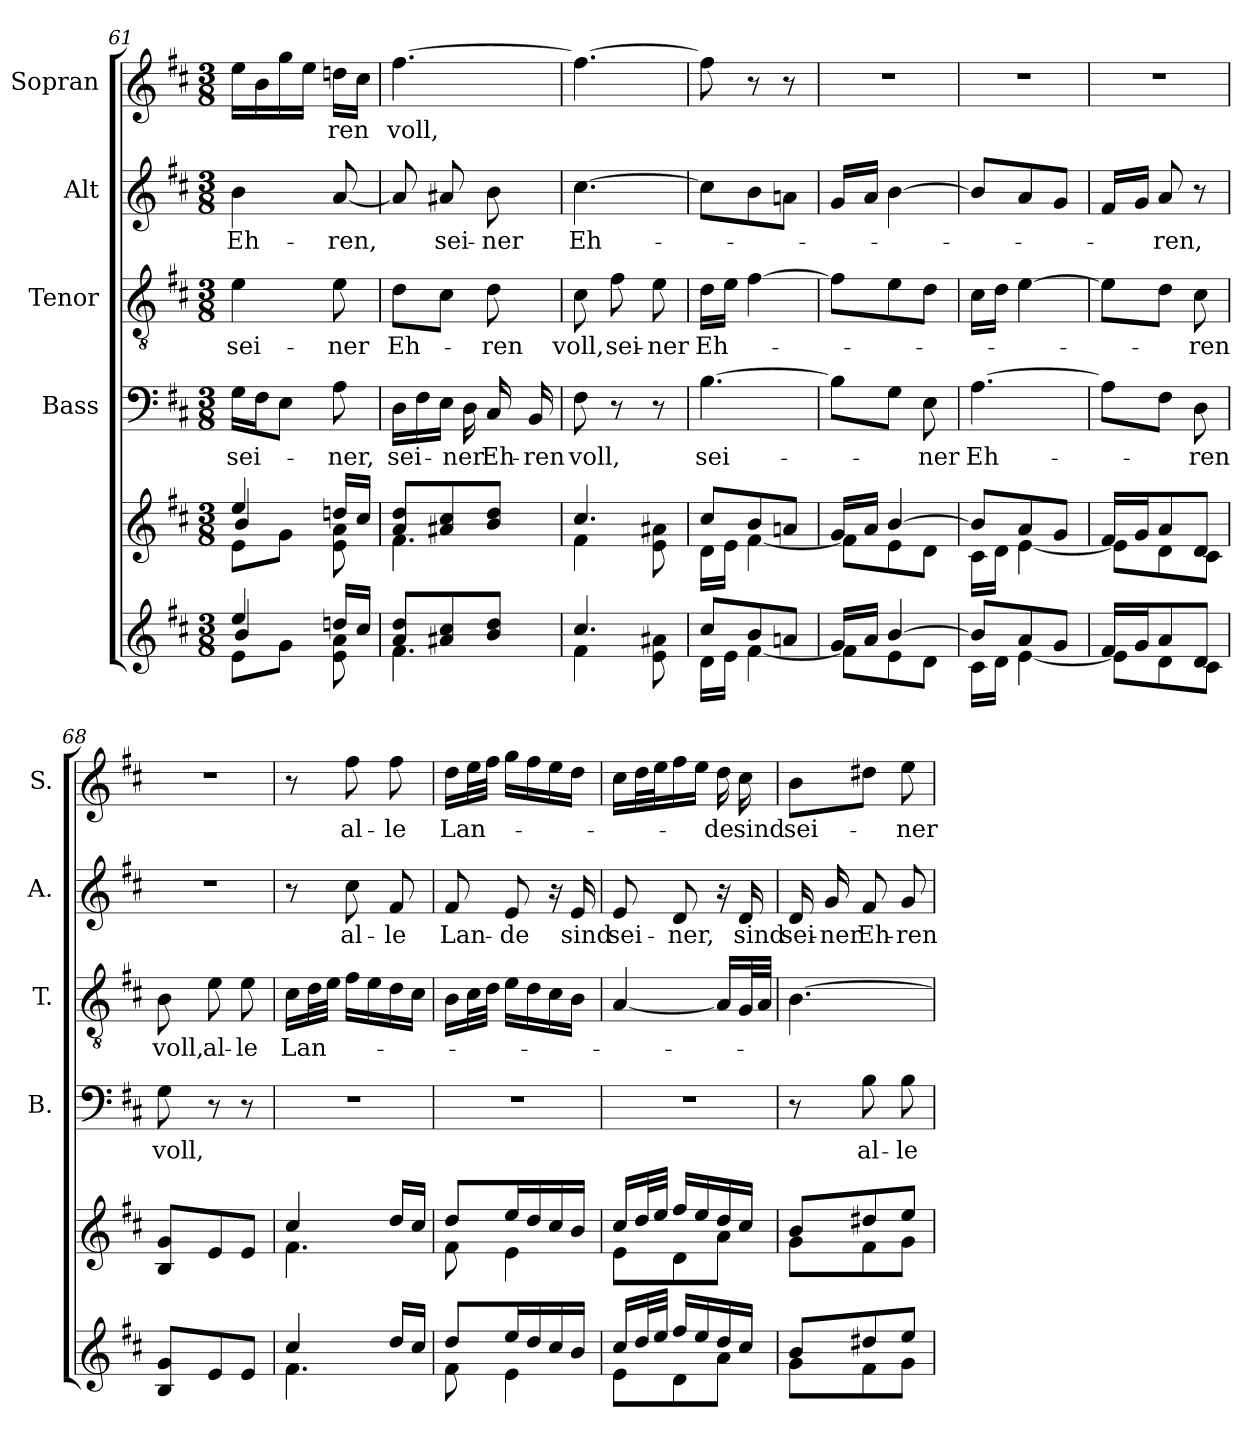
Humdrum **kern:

**kern	**kern	**kern	**text	**kern	**text	**kern	**text	**kern	**text
*part5	*part5	*part4	*part4	*part3	*part3	*part2	*part2	*part1	*part1
*staff6	*staff5	*staff4	*staff4	*staff3	*staff3	*staff2	*staff2	*staff1	*staff1
*	*	*I"Bass	*	*I"Tenor	*	*I"Alt	*	*I"Sopran	*
*	*	*I'B.	*	*I'T.	*	*I'A.	*	*I'S.	*
*clefG2	*clefG2	*clefF4	*	*clefGv2	*	*clefG2	*	*clefG2	*
*k[f#c#]	*k[f#c#]	*k[f#c#]	*	*k[f#c#]	*	*k[f#c#]	*	*k[f#c#]	*
*D:	*D:	*D:	*	*D:	*	*D:	*	*D:	*
*M3/8	*M3/8	*M3/8	*	*M3/8	*	*M3/8	*	*M3/8	*
=61	=61	=61	=61	=61	=61	=61	=61	=61	=61
*^	*^	*	*	*	*	*	*	*	*
*	*^	*	*^	*	*	*	*	*	*	*	*
!	!	!	!	!	!	!	!LO:LY:b	!	!LO:LY:b	!	!LO:LY:b	!	!
4ee/	4b/	8e\L	4ee/	4b/	8e\L	16G\LL	sei-	4e\	sei-	4b\	Eh-	16ee\LL	.
.	.	.	.	.	.	16F#\J	.	.	.	.	.	16b\	.
.	.	8g\J	.	.	8g\J	8E\J	.	.	.	.	.	16gg\	.
.	.	.	.	.	.	.	.	.	.	.	.	16ee\JJ	.
!	!	!	!	!	!	!	!LO:LY:b	!	!LO:LY:b	!	!LO:LY:b	!	!LO:LY:b
16ddn/LL	8e\ 8a\	8ryy	16ddn/LL	8e\ 8a\	8ryy	8A\	-ner,	8e\	-ner	[8a/	-ren,	16ddn\LL	-ren
16cc#/JJ	.	.	16cc#/JJ	.	.	.	.	.	.	.	.	16cc#\JJ	.
*	*v	*v	*	*	*	*	*	*	*	*	*	*	*
*	*	*	*v	*v	*	*	*	*	*	*	*	*
=62	=62	=62	=62	=62	=62	=62	=62	=62	=62	=62	=62
!	!	!	!	!	!LO:LY:b	!	!LO:LY:b	!	!	!	!LO:LY:b
8a/ 8dd/L	4.f#\	8a/ 8dd/L	4.f#\	16D\LL	sei-	8d\L	Eh-	8a/]	.	[4.ff#\	voll,
.	.	.	.	16F#\	.	.	.	.	.	.	.
!	!	!	!	!	!	!	!	!	!LO:LY:b	!	!
8a#X/ 8cc#/	.	8a#X/ 8cc#/	.	16E\JJ	.	8c#\J	.	8a#X/	sei-	.	.
!	!	!	!	!	!LO:LY:b	!	!	!	!	!	!
.	.	.	.	16D\	-ner	.	.	.	.	.	.
!	!	!	!	!	!LO:LY:b	!	!LO:LY:b	!	!LO:LY:b	!	!
8b/ 8dd/J	.	8b/ 8dd/J	.	16C#/	Eh-	8d\	-ren	8b\	-ner	.	.
!	!	!	!	!	!LO:LY:b	!	!	!	!	!	!
.	.	.	.	16BB/	-ren	.	.	.	.	.	.
=63	=63	=63	=63	=63	=63	=63	=63	=63	=63	=63	=63
!	!	!	!	!	!LO:LY:b	!	!LO:LY:b	!	!LO:LY:b	!	!
4.cc#/	4f#\	4.cc#/	4f#\	8F#\	voll,	8c#\	voll,	[4.cc#\	Eh-	4.ff#\_	.
!	!	!	!	!	!	!	!LO:LY:b	!	!	!	!
.	.	.	.	8r	.	8f#\	sei-	.	.	.	.
!	!	!	!	!	!	!	!LO:LY:b	!	!	!	!
.	8e\ 8a#X\	.	8e\ 8a#X\	8r	.	8e\	-ner	.	.	.	.
!!LO:LB:g=z
=64	=64	=64	=64	=64	=64	=64	=64	=64	=64	=64	=64
!	!	!	!	!	!LO:LY:b	!	!LO:LY:b	!	!	!	!
8cc#/L	16d\LL	8cc#/L	16d\LL	[4.B\	sei-	16d\LL	Eh-	8cc#\L]	.	8ff#\]	.
.	16e\JJ	.	16e\JJ	.	.	16e\JJ	.	.	.	.	.
8b/	[<4f#\	8b/	[<4f#\	.	.	[4f#\	.	8b\	.	8r	.
8an/J	.	8an/J	.	.	.	.	.	8an\J	.	8r	.
=65	=65	=65	=65	=65	=65	=65	=65	=65	=65	=65	=65
16g/LL	8f#\L]	16g/LL	8f#\L]	8B\L]	.	8f#\L]	.	16g/LL	.	4.r	.
16a/JJ	.	16a/JJ	.	.	.	.	.	16a/JJ	.	.	.
[>4b/	8e\	[>4b/	8e\	8G\J	.	8e\	.	[4b\	.	.	.
!	!	!	!	!	!LO:LY:b	!	!	!	!	!	!
.	8d\J	.	8d\J	8E\	-ner	8d\J	.	.	.	.	.
=66	=66	=66	=66	=66	=66	=66	=66	=66	=66	=66	=66
!	!	!	!	!	!LO:LY:b	!	!	!	!	!	!
8b/L]	16c#\LL	8b/L]	16c#\LL	[4.A\	Eh-	16c#\LL	.	8b/L]	.	4.r	.
.	16d\JJ	.	16d\JJ	.	.	16d\JJ	.	.	.	.	.
8a/	[<4e\	8a/	[<4e\	.	.	[4e\	.	8a/	.	.	.
8g/J	.	8g/J	.	.	.	.	.	8g/J	.	.	.
=67	=67	=67	=67	=67	=67	=67	=67	=67	=67	=67	=67
16f#/LL	8e\L]	16f#/LL	8e\L]	8A\L]	.	8e\L]	.	16f#/LL	.	4.r	.
16g/J	.	16g/J	.	.	.	.	.	16g/JJ	.	.	.
!	!	!	!	!	!	!	!	!	!LO:LY:b	!	!
8a/	8d\	8a/	8d\	8F#\J	.	8d\J	.	8a/	-ren,	.	.
!	!	!	!	!	!LO:LY:b	!	!LO:LY:b	!	!	!	!
8d/J	8c#\J	8d/J	8c#\J	8D\	-ren	8c#\	-ren	8r	.	.	.
=68	=68	=68	=68	=68	=68	=68	=68	=68	=68	=68	=68
!	!	!	!	!	!LO:LY:b	!	!LO:LY:b	!	!	!	!
*v	*v	*	*	*	*	*	*	*	*	*	*
*	*v	*v	*	*	*	*	*	*	*	*
8B/ 8g/L	8B/ 8g/L	8G\	voll,	8B\	voll,	4.r	.	4.r	.
!	!	!	!	!	!LO:LY:b	!	!	!	!
8e/	8e/	8r	.	8e\	al-	.	.	.	.
!	!	!	!	!	!LO:LY:b	!	!	!	!
8e/J	8e/J	8r	.	8e\	-le	.	.	.	.
=69	=69	=69	=69	=69	=69	=69	=69	=69	=69
*^	*^	*	*	*	*	*	*	*	*
!	!	!	!	!	!	!	!LO:LY:b	!	!	!	!
4cc#/	4.f#\	4cc#/	4.f#\	4.r	.	16c#\LL	Lan-	8r	.	8r	.
.	.	.	.	.	.	32d\L	.	.	.	.	.
.	.	.	.	.	.	32e\JJJ	.	.	.	.	.
!	!	!	!	!	!	!	!	!	!LO:LY:b	!	!LO:LY:b
.	.	.	.	.	.	16f#\LL	.	8cc#\	al-	8ff#\	al-
.	.	.	.	.	.	16e\	.	.	.	.	.
!	!	!	!	!	!	!	!	!	!LO:LY:b	!	!LO:LY:b
16dd/LL	.	16dd/LL	.	.	.	16d\	.	8f#/	-le	8ff#\	-le
16cc#/JJ	.	16cc#/JJ	.	.	.	16c#\JJ	.	.	.	.	.
=70	=70	=70	=70	=70	=70	=70	=70	=70	=70	=70	=70
!	!	!	!	!	!	!	!	!	!LO:LY:b	!	!LO:LY:b
8dd/L	8f#\	8dd/L	8f#\	4.r	.	16B\LL	.	8f#/	Lan-	16dd\LL	Lan-
.	.	.	.	.	.	32c#\L	.	.	.	32ee\L	.
.	.	.	.	.	.	32d\JJJ	.	.	.	32ff#\JJJ	.
!	!	!	!	!	!	!	!	!	!LO:LY:b	!	!
16ee/L	4e\	16ee/L	4e\	.	.	16e\LL	.	8e/	-de	16gg\LL	.
16dd/	.	16dd/	.	.	.	16d\	.	.	.	16ff#\	.
16cc#/	.	16cc#/	.	.	.	16c#\	.	16r	.	16ee\	.
!	!	!	!	!	!	!	!	!	!LO:LY:b	!	!
16b/JJ	.	16b/JJ	.	.	.	16B\JJ	.	16e/	sind	16dd\JJ	.
=71	=71	=71	=71	=71	=71	=71	=71	=71	=71	=71	=71
!	!	!	!	!	!	!	!	!	!LO:LY:b	!	!
16cc#/LL	8e\L	16cc#/LL	8e\L	4.r	.	[4A/	.	8e/	sei-	16cc#\LL	.
32dd/L	.	32dd/L	.	.	.	.	.	.	.	32dd\L	.
32ee/JJJ	.	32ee/JJJ	.	.	.	.	.	.	.	32ee\J	.
!	!	!	!	!	!	!	!	!	!LO:LY:b	!	!
16ff#/LL	8d\	16ff#/LL	8d\	.	.	.	.	8d/	-ner,	16ff#\	.
16ee/	.	16ee/	.	.	.	.	.	.	.	16ee\JJ	.
!	!	!	!	!	!	!	!	!	!	!	!LO:LY:b
16dd/	8a\J	16dd/	8a\J	.	.	16A/LL]	.	16r	.	16dd\	-de
!	!	!	!	!	!	!	!	!	!LO:LY:b	!	!LO:LY:b
16cc#/JJ	.	16cc#/JJ	.	.	.	32G/L	.	16d/	sind	16cc#\	sind
.	.	.	.	.	.	32A/JJJ	.	.	.	.	.
!!LO:PB:g=z
=72	=72	=72	=72	=72	=72	=72	=72	=72	=72	=72	=72
!	!	!	!	!	!	!	!	!	!LO:LY:b	!	!LO:LY:b
8b/L	8g\L	8b/L	8g\L	8r	.	[4.B\	.	16d/	sei-	8b\L	sei-
!	!	!	!	!	!	!	!	!	!LO:LY:b	!	!
.	.	.	.	.	.	.	.	16g/	-ner	.	.
!	!	!	!	!	!LO:LY:b	!	!	!	!LO:LY:b	!	!
8dd#X/	8f#\	8dd#X/	8f#\	8B\	al-	.	.	8f#/	Eh-	8dd#X\J	.
!	!	!	!	!	!LO:LY:b	!	!	!	!LO:LY:b	!	!LO:LY:b
8ee/J	8g\J	8ee/J	8g\J	8B\	-le	.	.	8g/	-ren	8ee\	-ner
*v	*v	*	*	*	*	*	*	*	*	*	*
*	*v	*v	*	*	*	*	*	*	*	*
=	=	=	=	=	=	=	=	=	=
*-	*-	*-	*-	*-	*-	*-	*-	*-	*-
